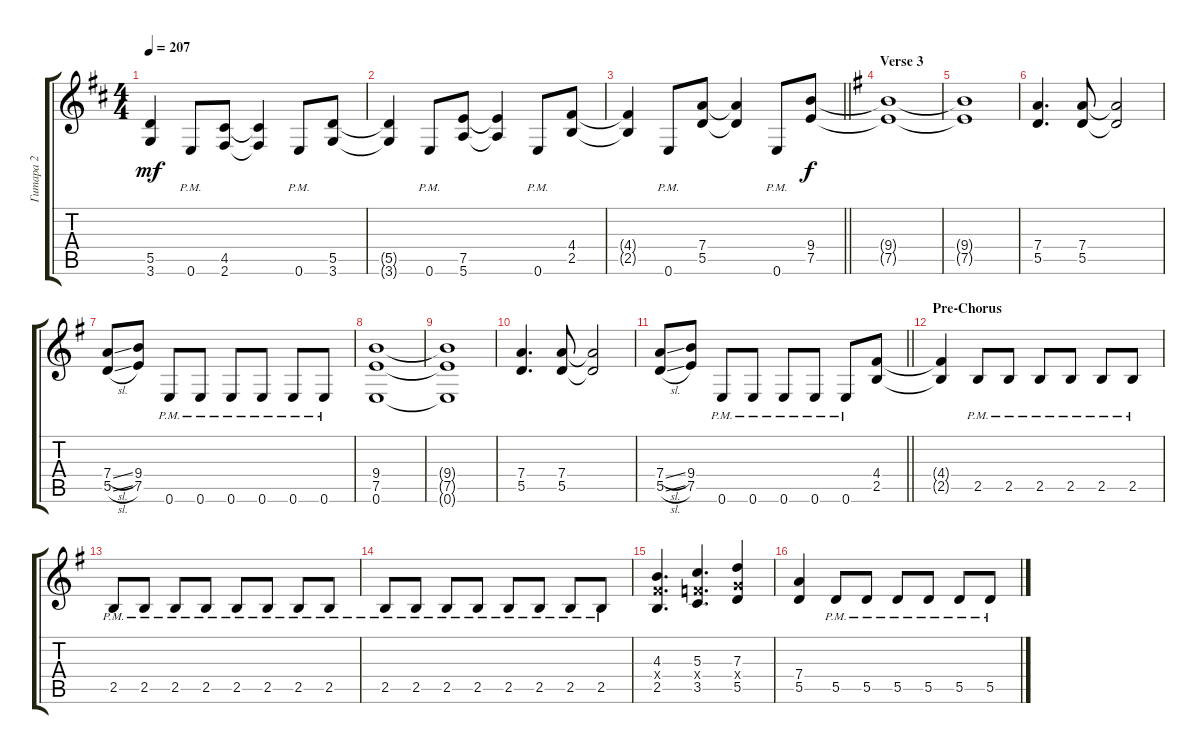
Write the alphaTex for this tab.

\track ("Гитара 2" "Гитара 2") {instrument distortionguitar}
\staff {score tabs}
\tuning (E4 B3 G3 D3 A2 E2) {hide}
\ts (4 4)
\tempo 207
\clef g2
\ks bminor
(5.5{t} 3.6{t}).4{dy mf} 0.6{pm}.8 (4.5 2.6).8 (4.5{t} 2.6{t}).4 0.6{pm}.8 (5.5 3.6).8 |
(5.5{t} 3.6{t}).4 0.6{pm}.8 (7.5 5.6).8 (7.5{t} 5.6{t}).4 0.6{pm}.8 (4.4 2.5).8 |
\barLineRight lightlight
(4.4{t} 2.5{t}).4 0.6{pm}.8 (7.4 5.5).8 (7.4{t} 5.5{t}).4 0.6{pm}.8 (9.4 7.5).8{dy f} |
\section ("" "Verse 3")
\ks eminor
(9.4{t} 7.5{t}).1 |
(9.4{t} 7.5{t}).1 |
(7.4 5.5).4{d} (7.4 5.5).8 (7.4{t} 5.5{t}).2 |
(7.4{sl} 5.5{sl}).8 (9.4 7.5).8 0.6{pm}.8 0.6{pm}.8 0.6{pm}.8 0.6{pm}.8 0.6{pm}.8 0.6{pm}.8 |
(9.4 7.5 0.6).1 |
(9.4{t} 7.5{t} 0.6{t}).1 |
(7.4 5.5).4{d} (7.4 5.5).8 (7.4{t} 5.5{t}).2 |
\barLineRight lightlight
(7.4{sl} 5.5{sl}).8 (9.4 7.5).8 0.6{pm}.8 0.6{pm}.8 0.6{pm}.8 0.6{pm}.8 0.6{pm}.8 (4.4 2.5).8 |
\section ("" "Pre-Chorus")
(4.4{t} 2.5{t}).4 2.5{pm}.8 2.5{pm}.8 2.5{pm}.8 2.5{pm}.8 2.5{pm}.8 2.5{pm}.8 |
2.5{pm}.8 2.5{pm}.8 2.5{pm}.8 2.5{pm}.8 2.5{pm}.8 2.5{pm}.8 2.5{pm}.8 2.5{pm}.8 |
2.5{pm}.8 2.5{pm}.8 2.5{pm}.8 2.5{pm}.8 2.5{pm}.8 2.5{pm}.8 2.5{pm}.8 2.5{pm}.8 |
(4.3 4.4{x} 2.5).4{d} (5.3 3.4{x} 3.5).4{d} (7.3 5.4{x} 5.5).4 |
(7.4 5.5).4 5.5{pm}.8 5.5{pm}.8 5.5{pm}.8 5.5{pm}.8 5.5{pm}.8 5.5{pm}.8
